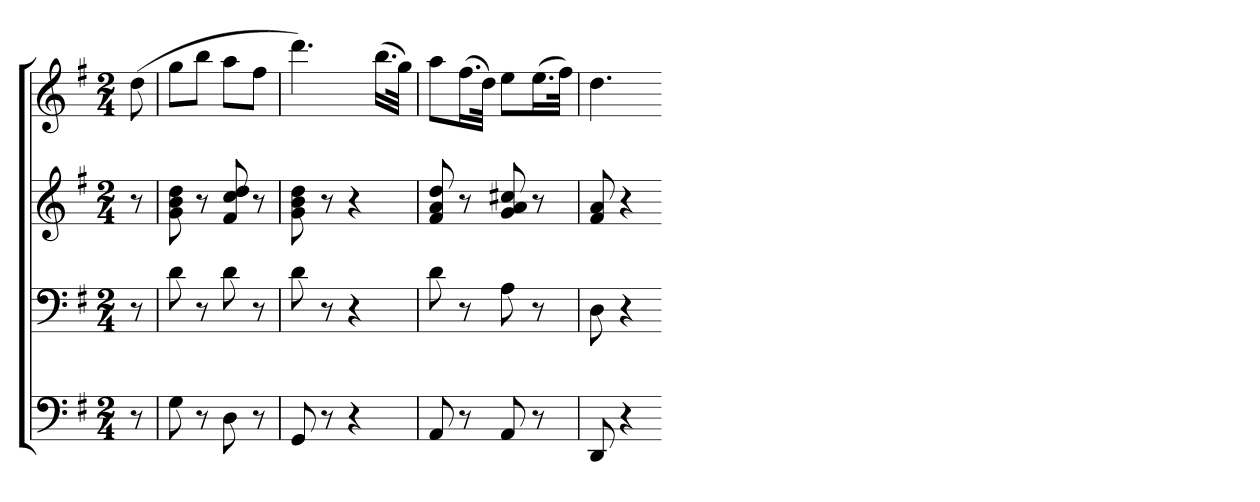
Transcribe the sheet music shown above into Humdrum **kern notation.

**kern	**kern	**kern	**kern
*part4	*part3	*part2	*part1
*staff4	*staff3	*staff2	*staff1
*clefF4	*clefF4	*clefG2	*clefG2
*k[f#]	*k[f#]	*k[f#]	*k[f#]
*G:	*G:	*G:	*G:
*M2/4	*M2/4	*M2/4	*M2/4
=	=	=	=
8r	8r	8r	(8dd
=2	=2	=2	=2
8G	8d	8g 8b 8dd	8ggL
8r	8r	8r	8bbJ
8D	8d	8f# 8cc 8dd	8aaL
8r	8r	8r	8ff#J
=3	=3	=3	=3
8GG	8d	8g 8b 8dd	4.ddd)
8r	8r	8r	.
4r	4r	4r	.
.	.	.	(16.bbLL
.	.	.	32ggJJk)
=4	=4	=4	=4
8AA	8d	8f# 8a 8dd	8aaL
8r	8r	8r	(16.ff#L
.	.	.	32ddJJk)
8AA	8A	8g 8a 8cc#X	8eeL
8r	8r	8r	(16.eeL
.	.	.	32ff#JJk)
=5	=5	=5	=5
8DD	8D	8f# 8a	4.dd
4r	4r	4r	.
=-	=-	=-	=-
*-	*-	*-	*-
